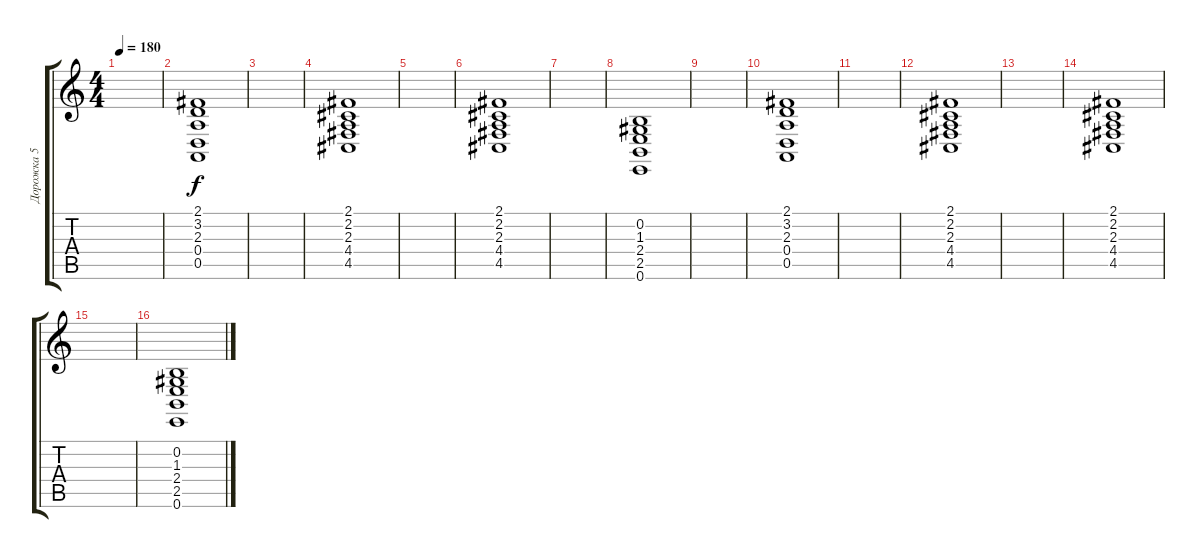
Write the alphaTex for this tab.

\track ("Дорожка 5" "Дорожка 5") {instrument pad2warm}
\staff {score tabs}
\tuning (E4 B3 G3 D3 A2 E2) {hide}
\ts (4 4)
\tempo 180
\clef g2
\ks c
|
(2.1 3.2 2.3 0.4 0.5).1 |
|
(2.1 2.2 2.3 4.4 4.5).1 |
|
(2.1 2.2 2.3 4.4 4.5).1 |
|
(0.2 1.3 2.4 2.5 0.6).1 |
|
(2.1 3.2 2.3 0.4 0.5).1 |
|
(2.1 2.2 2.3 4.4 4.5).1 |
|
(2.1 2.2 2.3 4.4 4.5).1 |
|
(0.2 1.3 2.4 2.5 0.6).1
